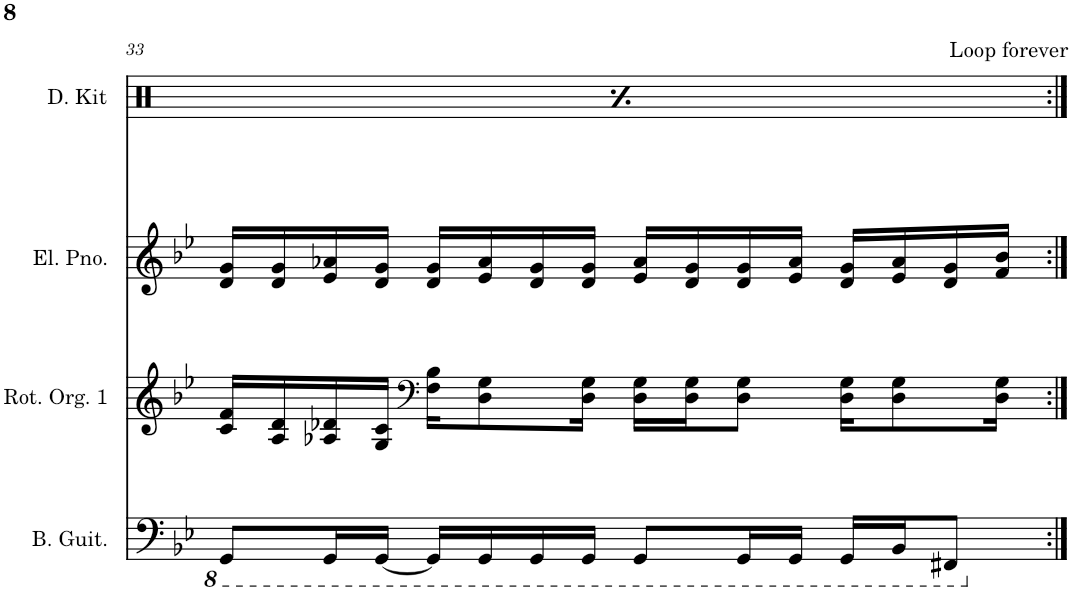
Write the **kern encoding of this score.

**kern	**kern	**kern	**kern	**kern
*part5	*part4	*part3	*part2	*part1
*staff5	*staff4	*staff3	*staff2	*staff1
*I"Bass Guitar	*I"Rotary Organ 1	*I"Electric Piano	*I"Congas	*I"Bongos
*I'B. Guit.	*I'Rot. Org. 1	*I'El. Pno.	*I'Con.	*I'Bon.
!!LO:PB:g=z
*clefF4	*clefG2	*clefG2	*clefX	*clefX
*	*Trd-7c-12	*	*	*
*k[b-e-]	*k[b-e-]	*k[b-e-]	*k[]	*k[]
*M4/4	*M4/4	*M4/4	*M4/4	*M4/4
*met(c)	*met(c)	*met(c)	*met(c)	*met(c)
=33	=33	=33	=33	=33
*	*	*	*	*^
8GGG/L	16c/ 16f/LL	16d/ 16g/LL	1r	1r	2..ryy
.	16A/ 16d/	16d/ 16g/	.	.	.
16GGG/L	16A-X/ 16d-X/	16e-/ 16a-X/	.	.	.
[16GGG/JJ	16G/ 16c/JJ	16d/ 16g/JJ	.	.	.
*	*clefF4	*	*	*	*
16GGG/LL]	16F\ 16B-\KL	16d/ 16g/LL	.	.	.
16GGG/	8D\ 8G\	16e-/ 16a-/	.	.	.
16GGG/	.	16d/ 16g/	.	.	.
16GGG/JJ	16D\ 16G\Jk	16d/ 16g/JJ	.	.	.
8GGG/L	16D\ 16G\LL	16e-/ 16a-/LL	.	.	.
.	16D\ 16G\J	16d/ 16g/	.	.	.
16GGG/L	8D\ 8G\J	16d/ 16g/	.	.	.
16GGG/JJ	.	16e-/ 16a-/JJ	.	.	.
16GGG/LL	16D\ 16G\KL	16d/ 16g/LL	.	.	.
16BBB-/J	8D\ 8G\	16e-/ 16a-/	.	.	.
!	!	!	!	!	!LO:TX:a:t=Loop forever
8FFF#X/J	.	16d/ 16g/	.	.	8ryy
.	16D\ 16G\Jk	16f/ 16b-/JJ	.	.	.
*	*	*	*	*v	*v
=:|!	=:|!	=:|!	=:|!	=:|!
*-	*-	*-	*-	*-
